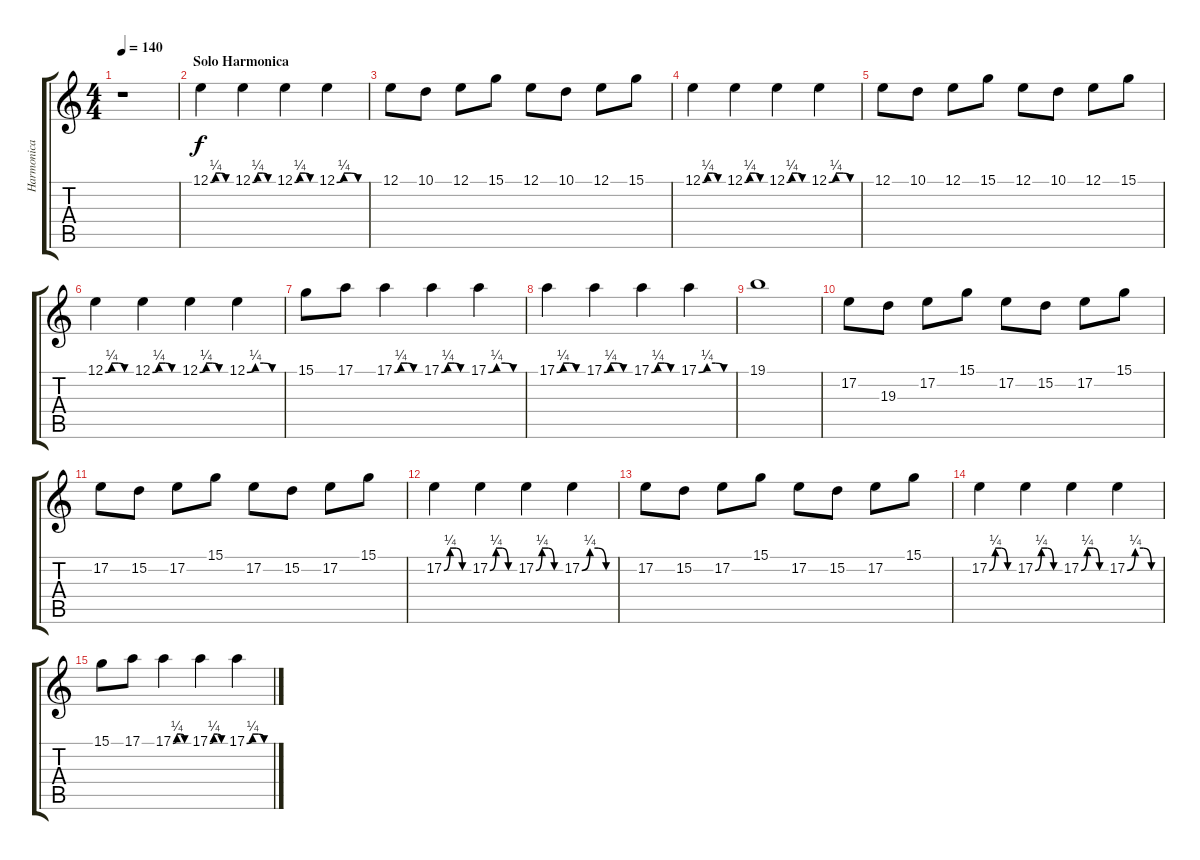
\track ("Harmonica" "Harmonica") {instrument harmonica}
\staff {score tabs}
\tuning (E4 B3 G3 D3 A2 E2) {hide}
\ts (4 4)
\tempo 140
\clef g2
\ks c
r.1{dy f} |
\section ("" "Solo Harmonica")
12.1{be (custom 0 0 15 1 30 1 45 0 60 0)}.4 12.1{be (custom 0 0 15 1 30 1 45 0 60 0)}.4 12.1{be (custom 0 0 15 1 30 1 45 0 60 0)}.4 12.1{be (custom 0 0 15 1 30 1 45 0 60 0)}.4 |
12.1.8 10.1.8 12.1.8 15.1.8 12.1.8 10.1.8 12.1.8 15.1.8 |
12.1{be (custom 0 0 15 1 30 1 45 0 60 0)}.4 12.1{be (custom 0 0 15 1 30 1 45 0 60 0)}.4 12.1{be (custom 0 0 15 1 30 1 45 0 60 0)}.4 12.1{be (custom 0 0 15 1 30 1 45 0 60 0)}.4 |
12.1.8 10.1.8 12.1.8 15.1.8 12.1.8 10.1.8 12.1.8 15.1.8 |
12.1{be (custom 0 0 15 1 30 1 45 0 60 0)}.4 12.1{be (custom 0 0 15 1 30 1 45 0 60 0)}.4 12.1{be (custom 0 0 15 1 30 1 45 0 60 0)}.4 12.1{be (custom 0 0 15 1 30 1 45 0 60 0)}.4 |
15.1.8 17.1.8 17.1{be (custom 0 0 15 1 30 1 45 0 60 0)}.4 17.1{be (custom 0 0 15 1 30 1 45 0 60 0)}.4 17.1{be (custom 0 0 15 1 30 1 45 0 60 0)}.4 |
17.1{be (custom 0 0 15 1 30 1 45 0 60 0)}.4 17.1{be (custom 0 0 15 1 30 1 45 0 60 0)}.4 17.1{be (custom 0 0 15 1 30 1 45 0 60 0)}.4 17.1{be (custom 0 0 15 1 30 1 45 0 60 0)}.4 |
19.1.1 |
17.2.8 19.3.8 17.2.8 15.1.8 17.2.8 15.2.8 17.2.8 15.1.8 |
17.2.8 15.2.8 17.2.8 15.1.8 17.2.8 15.2.8 17.2.8 15.1.8 |
17.2{be (custom 0 0 15 1 30 1 45 0 60 0)}.4 17.2{be (custom 0 0 15 1 30 1 45 0 60 0)}.4 17.2{be (custom 0 0 15 1 30 1 45 0 60 0)}.4 17.2{be (custom 0 0 15 1 30 1 45 0 60 0)}.4 |
17.2.8 15.2.8 17.2.8 15.1.8 17.2.8 15.2.8 17.2.8 15.1.8 |
17.2{be (custom 0 0 15 1 30 1 45 0 60 0)}.4 17.2{be (custom 0 0 15 1 30 1 45 0 60 0)}.4 17.2{be (custom 0 0 15 1 30 1 45 0 60 0)}.4 17.2{be (custom 0 0 15 1 30 1 45 0 60 0)}.4 |
15.1.8 17.1.8 17.1{be (custom 0 0 15 1 30 1 45 0 60 0)}.4 17.1{be (custom 0 0 15 1 30 1 45 0 60 0)}.4 17.1{be (custom 0 0 15 1 30 1 45 0 60 0)}.4
